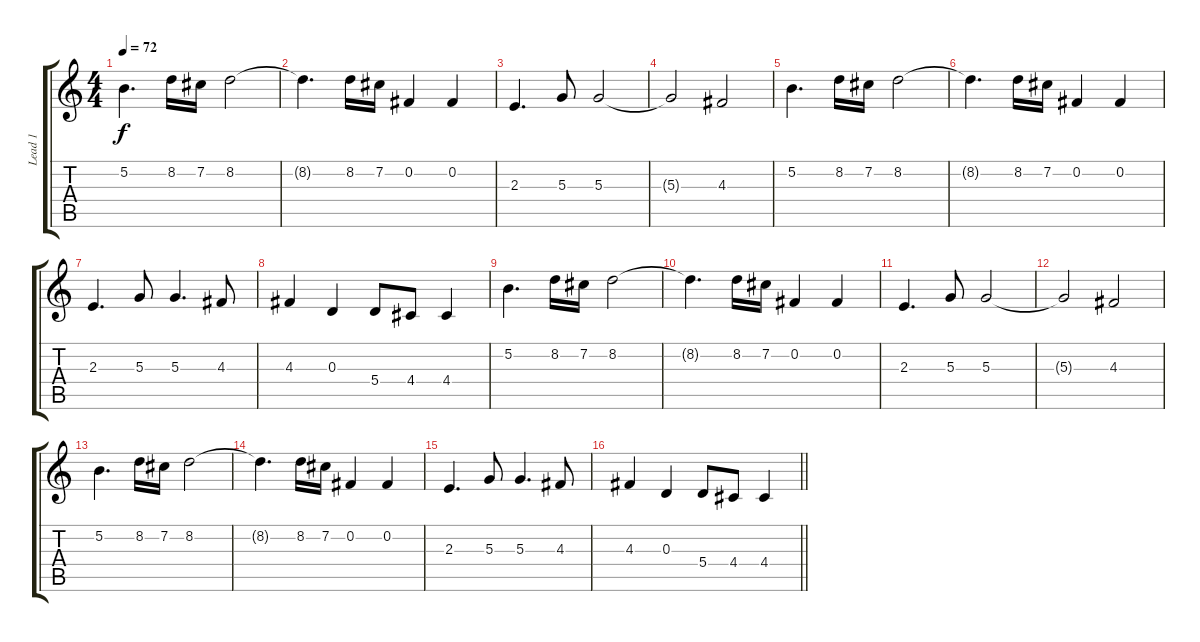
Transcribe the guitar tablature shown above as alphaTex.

\track ("Lead 1" "Lead 1") {instrument distortionguitar}
\staff {score tabs}
\tuning (B3 Gb3 D3 A2 E2 B1) {hide}
\ts (4 4)
\tempo 72
\clef g2
\ks c
5.2.4{d dy f} 8.2.16 7.2.16 8.2.2 |
8.2{t}.4{d} 8.2.16 7.2.16 0.2.4 0.2.4 |
2.3.4{d} 5.3.8 5.3.2 |
5.3{t}.2 4.3.2 |
5.2.4{d} 8.2.16 7.2.16 8.2.2 |
8.2{t}.4{d} 8.2.16 7.2.16 0.2.4 0.2.4 |
2.3.4{d} 5.3.8 5.3.4{d} 4.3.8 |
4.3.4 0.3.4 5.4.8 4.4.8 4.4.4 |
5.2.4{d} 8.2.16 7.2.16 8.2.2 |
8.2{t}.4{d} 8.2.16 7.2.16 0.2.4 0.2.4 |
2.3.4{d} 5.3.8 5.3.2 |
5.3{t}.2 4.3.2 |
5.2.4{d} 8.2.16 7.2.16 8.2.2 |
8.2{t}.4{d} 8.2.16 7.2.16 0.2.4 0.2.4 |
2.3.4{d} 5.3.8 5.3.4{d} 4.3.8 |
\barLineRight lightlight
4.3.4 0.3.4 5.4.8 4.4.8 4.4.4
